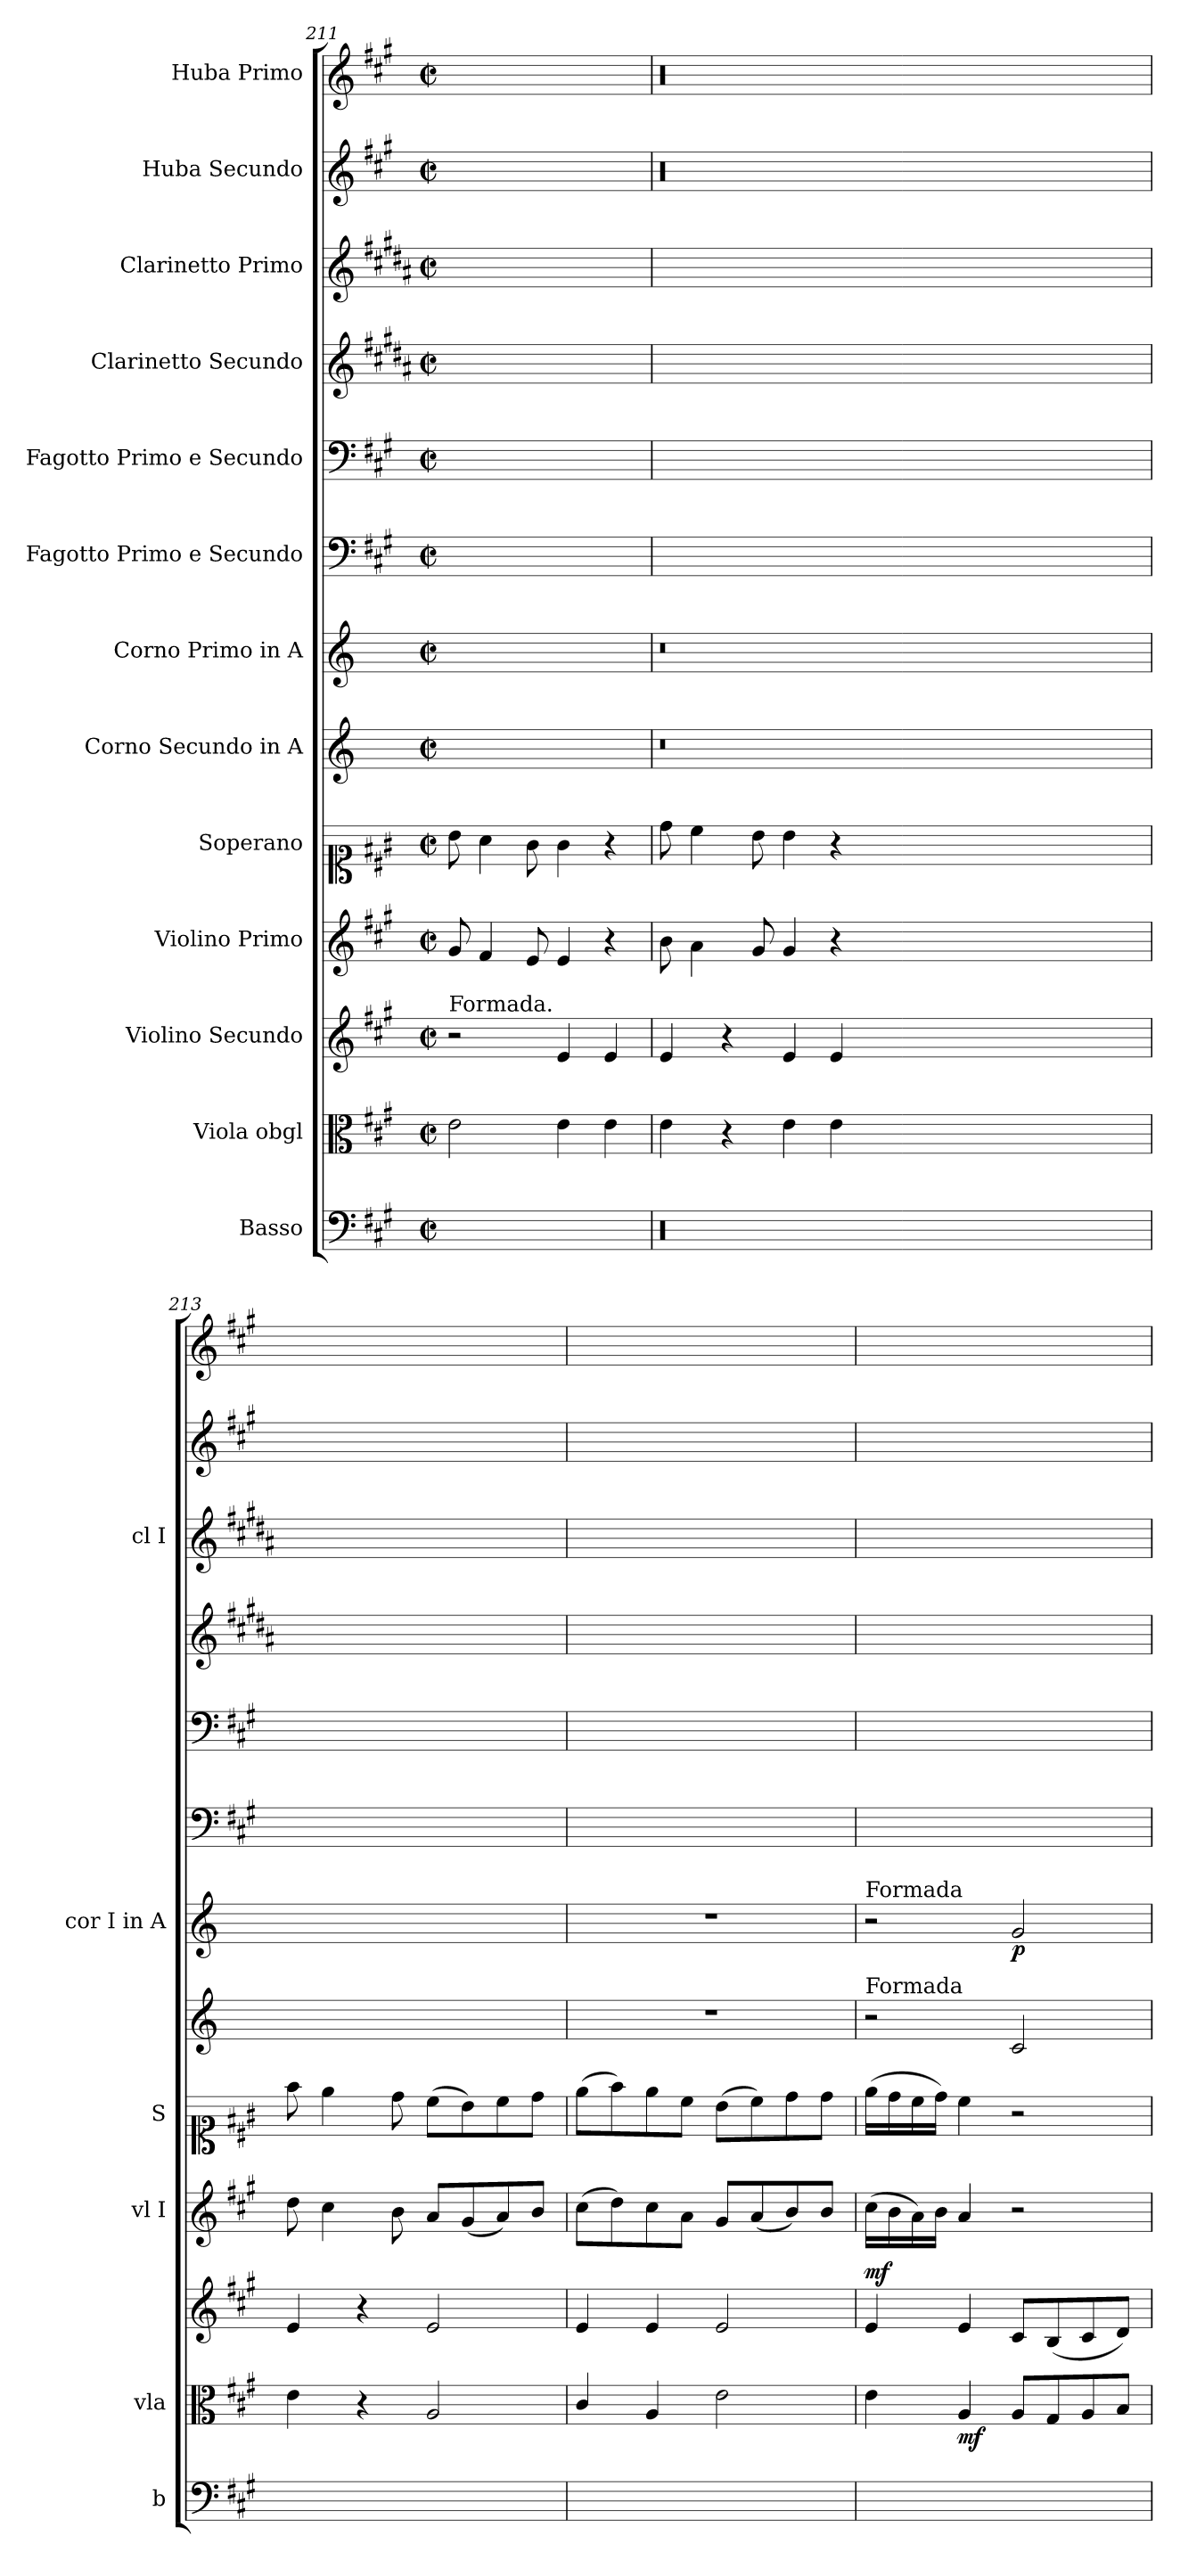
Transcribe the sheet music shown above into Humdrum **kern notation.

**kern	**kern	**dynam	**kern	**dynam	**kern	**kern	**kern	**dynam	**kern	**dynam	**kern	**kern	**kern	**kern	**kern	**kern
*part13	*part12	*part12	*part11	*part11	*part10	*part9	*part8	*part8	*part7	*part7	*part6	*part5	*part4	*part3	*part2	*part1
*staff13	*staff12	*staff12	*staff11	*staff11	*staff10	*staff9	*staff8	*staff8	*staff7	*staff7	*staff6	*staff5	*staff4	*staff3	*staff2	*staff1
*I"Basso	*I"Viola obgl	*	*I"Violino Secundo	*	*I"Violino Primo	*I"Soperano	*I"Corno Secundo in A	*	*I"Corno Primo in A	*	*I"Fagotto Primo e Secundo	*I"Fagotto Primo e Secundo	*I"Clarinetto Secundo	*I"Clarinetto Primo	*I"Huba Secundo	*I"Huba Primo
*I'b	*I'vla	*	*	*	*I'vl I	*I'S	*	*	*I'cor I in A	*	*	*	*	*I'cl I	*	*
*clefF4	*clefC3	*	*clefG2	*	*clefG2	*clefC1	*clefG2	*	*clefG2	*	*clefF4	*clefF4	*clefG2	*clefG2	*clefG2	*clefG2
*	*	*	*	*	*	*	*ITrd2c3	*	*ITrd2c3	*	*	*	*ITrd1c2	*ITrd1c2	*	*
*k[f#c#g#]	*k[f#c#g#]	*	*k[f#c#g#]	*	*k[f#c#g#]	*k[f#c#g#]	*k[f#c#g#]	*	*k[f#c#g#]	*	*k[f#c#g#]	*k[f#c#g#]	*k[f#c#g#]	*k[f#c#g#]	*k[f#c#g#]	*k[f#c#g#]
*A:	*A:	*	*A:	*	*A:	*A:	*A:	*	*A:	*	*A:	*A:	*A:	*A:	*A:	*A:
*M2/2	*M2/2	*	*M2/2	*	*M2/2	*M2/2	*M2/2	*	*M2/2	*	*M2/2	*M2/2	*M2/2	*M2/2	*M2/2	*M2/2
*met(c|)	*met(c|)	*	*met(c|)	*	*met(c|)	*met(c|)	*met(c|)	*	*met(c|)	*	*met(c|)	*met(c|)	*met(c|)	*met(c|)	*met(c|)	*met(c|)
=211	=211	=211	=211	=211	=211	=211	=211	=211	=211	=211	=211	=211	=211	=211	=211	=211
!	!	!	!LO:TX:a:t=Formada.	!	!	!	!	!	!	!	!	!	!	!	!	!
1ryy	2e\	.	2r	.	8g#/	8b\	1ryy	.	1ryy	.	1ryy	1ryy	1ryy	1ryy	1ryy	1ryy
.	.	.	.	.	4f#/	4a\	.	.	.	.	.	.	.	.	.	.
.	.	.	.	.	8e/	8g#\	.	.	.	.	.	.	.	.	.	.
!	!	!	!	!LO:DY:b	!	!	!	!	!	!	!	!	!	!	!	!
.	4e\	.	4e/	pia.	4e/	4g#\	.	.	.	.	.	.	.	.	.	.
.	4e\	.	4e/	.	4r	4r	.	.	.	.	.	.	.	.	.	.
=212	=212	=212	=212	=212	=212	=212	=212	=212	=212	=212	=212	=212	=212	=212	=212	=212
00r	4e\	.	4e/	.	8b\	8dd\	0r	.	0r	.	1ryy	1ryy	1ryy	1ryy	00r	00r
.	.	.	.	.	4a\	4cc#\	.	.	.	.	.	.	.	.	.	.
.	4r	.	4r	.	.	.	.	.	.	.	.	.	.	.	.	.
.	.	.	.	.	8g#/	8b\	.	.	.	.	.	.	.	.	.	.
.	4e\	.	4e/	.	4g#/	4b\	.	.	.	.	.	.	.	.	.	.
.	4e\	.	4e/	.	4r	4r	.	.	.	.	.	.	.	.	.	.
.	0.ryy	.	0.ryy	.	0.ryy	0.ryy	.	.	.	.	0.ryy	0.ryy	0.ryy	0.ryy	.	.
.	.	.	.	.	.	.	0ryy	.	0ryy	.	.	.	.	.	.	.
=213	=213	=213	=213	=213	=213	=213	=213	=213	=213	=213	=213	=213	=213	=213	=213	=213
1ryy	4e\	.	4e/	.	8dd\	8ff#\	1ryy	.	1ryy	.	1ryy	1ryy	1ryy	1ryy	1ryy	1ryy
.	.	.	.	.	4cc#\	4ee\	.	.	.	.	.	.	.	.	.	.
.	4r	.	4r	.	.	.	.	.	.	.	.	.	.	.	.	.
.	.	.	.	.	8b\	8dd\	.	.	.	.	.	.	.	.	.	.
.	2A/	.	2e/	.	8a/L	(8cc#\L	.	.	.	.	.	.	.	.	.	.
.	.	.	.	.	(8g#/	8b\)	.	.	.	.	.	.	.	.	.	.
.	.	.	.	.	8a/)	8cc#\	.	.	.	.	.	.	.	.	.	.
.	.	.	.	.	8b/J	8dd\J	.	.	.	.	.	.	.	.	.	.
=214	=214	=214	=214	=214	=214	=214	=214	=214	=214	=214	=214	=214	=214	=214	=214	=214
1ryy	4c#/	.	4e/	.	(8cc#\L	(8ee\L	1r	.	1r	.	1ryy	1ryy	1ryy	1ryy	1ryy	1ryy
.	.	.	.	.	8dd\)	8ff#\)	.	.	.	.	.	.	.	.	.	.
.	4A/	.	4e/	.	8cc#\	8ee\	.	.	.	.	.	.	.	.	.	.
.	.	.	.	.	8a\J	8cc#\J	.	.	.	.	.	.	.	.	.	.
.	2e\	.	2e/	.	8g#/L	(8b\L	.	.	.	.	.	.	.	.	.	.
.	.	.	.	.	(8a/	8cc#\)	.	.	.	.	.	.	.	.	.	.
.	.	.	.	.	8b/)	8dd\	.	.	.	.	.	.	.	.	.	.
.	.	.	.	.	8b/J	8dd\J	.	.	.	.	.	.	.	.	.	.
=215	=215	=215	=215	=215	=215	=215	=215	=215	=215	=215	=215	=215	=215	=215	=215	=215
!	!	!	!	!	!	!	!	!	!LO:TX:a:t=Formada	!	!	!	!	!	!	!
!	!	!	!	!	!	!	!LO:TX:a:t=Formada	!	!	!	!	!	!	!	!	!
!	!	!	!	!LO:DY:a	!	!	!	!	!	!	!	!	!	!	!	!
1ryy	4e\	.	4e/	mf	(16cc#\LL	(16ee\LL	2r	.	2r	.	1ryy	1ryy	1ryy	1ryy	1ryy	1ryy
.	.	.	.	.	16b\	16dd\	.	.	.	.	.	.	.	.	.	.
.	.	.	.	.	16a\)	16cc#\	.	.	.	.	.	.	.	.	.	.
.	.	.	.	.	16b\JJ	16dd\JJ)	.	.	.	.	.	.	.	.	.	.
.	4A/	mf	4e/	.	4a/	4cc#\	.	.	.	.	.	.	.	.	.	.
!	!	!	!	!	!	!	!	!LO:DY:b	!	!	!	!	!	!	!	!
.	8A/L	.	8c#/L	.	2r	2r	2A/	pia	2e/	p	.	.	.	.	.	.
.	8G#/	.	(8B/	.	.	.	.	.	.	.	.	.	.	.	.	.
.	8A/	.	8c#/	.	.	.	.	.	.	.	.	.	.	.	.	.
.	8B/J	.	8d/J)	.	.	.	.	.	.	.	.	.	.	.	.	.
=	=	=	=	=	=	=	=	=	=	=	=	=	=	=	=	=
*-	*-	*-	*-	*-	*-	*-	*-	*-	*-	*-	*-	*-	*-	*-	*-	*-
